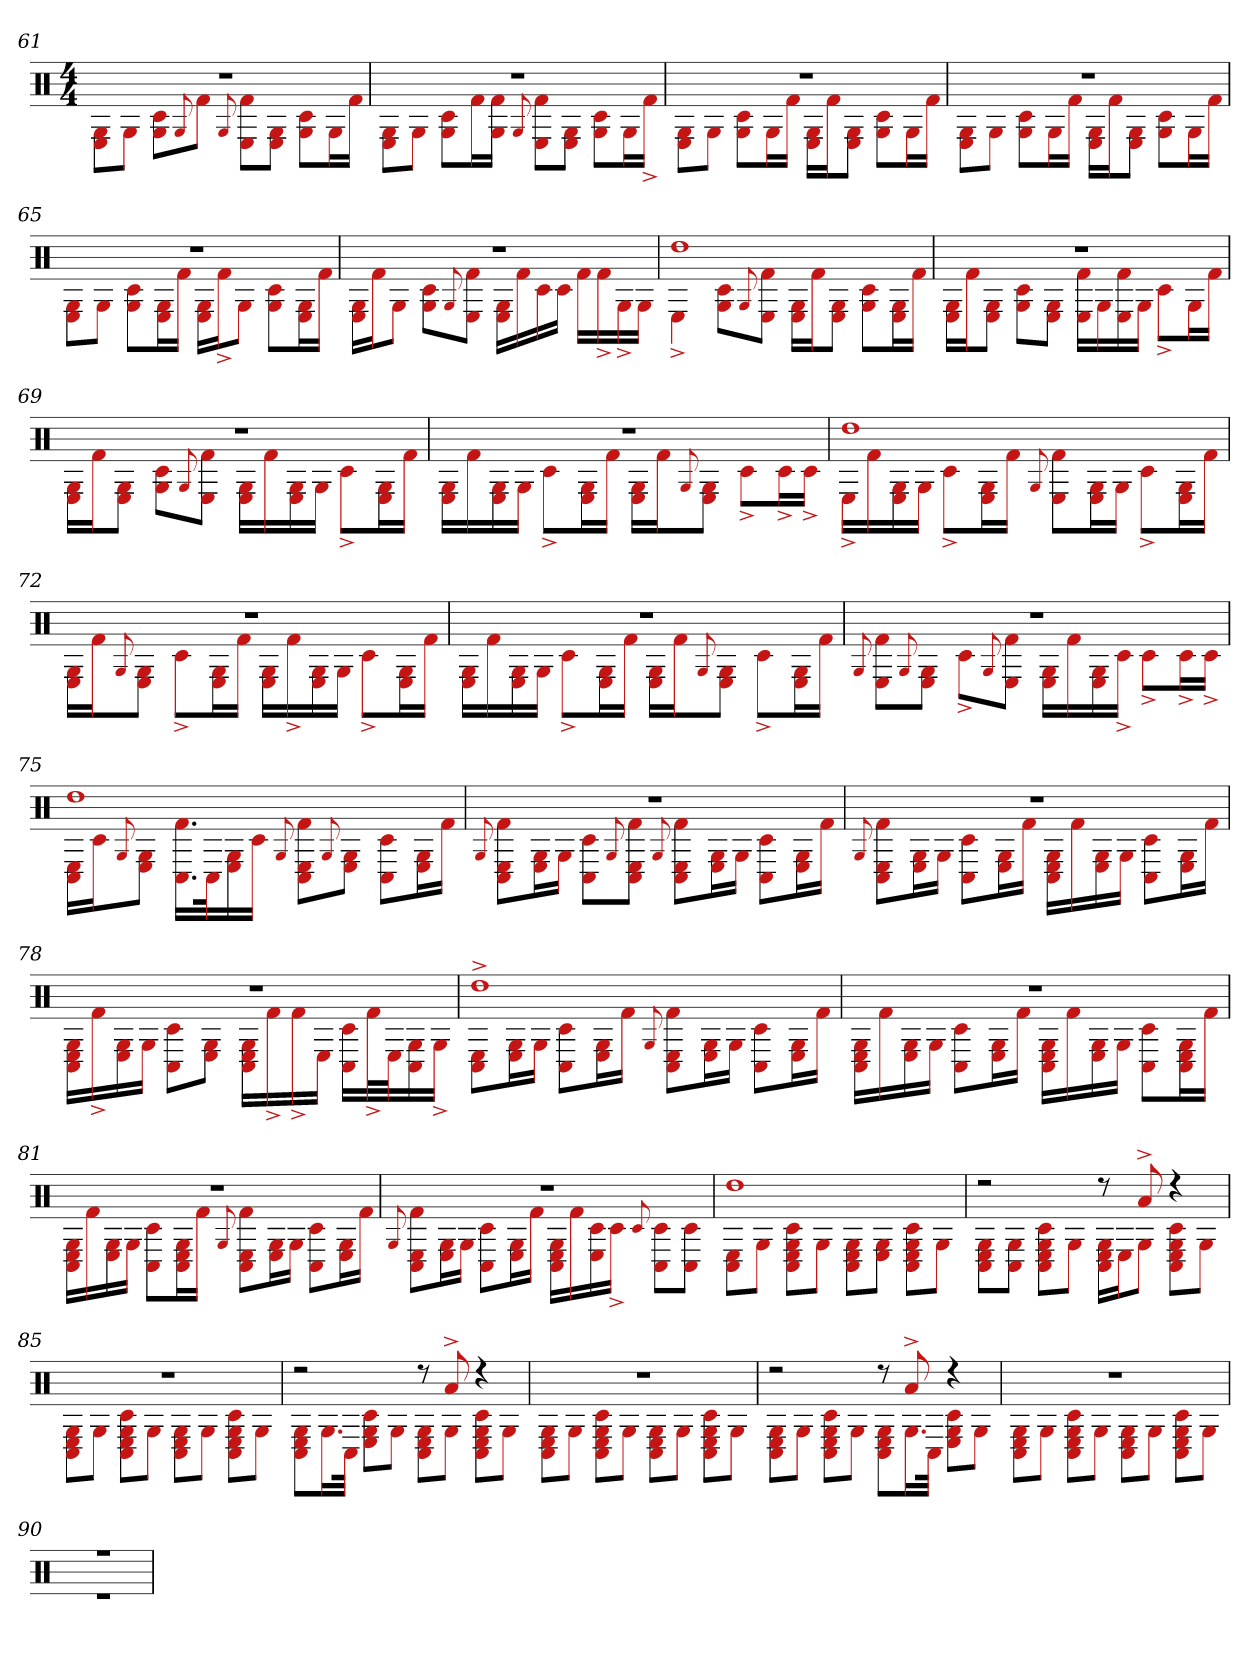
**kern
*part1
*staff1
*clefX
*k[]
*M4/4
=61
*^
1r	8E 8GL
.	8GJ
.	8c# 8GL
.	8qqG
.	8f#J
.	8qqG
.	8E 8f#L
.	8E 8GJ
.	8c# 8GL
.	16GL
.	16f#JJ
=62	=62
1r	8E 8GL
.	8GJ
.	8c# 8GL
.	16f#L
.	16G 16f#JJ
.	8qqG
.	8E 8f#L
.	8E 8GJ
.	8c# 8GL
.	16GL
.	16f#^JJ
=63	=63
1r	8E 8GL
.	8GJ
.	8c# 8GL
.	16GL
.	16f#JJ
.	16E 16GLL
.	16f#J
.	8E 8GJ
.	8c# 8GL
.	16GL
.	16f#JJ
=64	=64
1r	8E 8GL
.	8GJ
.	8c# 8GL
.	16GL
.	16f#JJ
.	16E 16GLL
.	16f#J
.	8E 8GJ
.	8c# 8GL
.	16GL
.	16f#JJ
=65	=65
1r	8E 8GL
.	8GJ
.	8c# 8GL
.	16E 16GL
.	16f#JJ
.	16G 16ELL
.	16f#^J
.	8GJ
.	8c# 8GL
.	16E 16GL
.	16f#JJ
=66	=66
1r	16G 16ELL
.	16f#J
.	8GJ
.	8c# 8GL
.	8qqG
.	8E 8f#J
.	16E 16GLL
.	16f#
.	16c#
.	16c#JJ
.	16f#LL
.	16f#^
.	16G^
.	16GJJ
=67	=67
1dd	4E^
.	8c# 8GL
.	8qqG
.	8E 8f#J
.	16G 16ELL
.	16f#J
.	8E 8GJ
.	8G 8c#L
.	16E 16GL
.	16f#JJ
=68	=68
1r	16E 16GLL
.	16f#J
.	8G 8EJ
.	8c# 8GL
.	8E 8GJ
.	16f# 16ELL
.	16G
.	16f# 16E
.	16GJJ
.	8c#^L
.	16GL
.	16f#JJ
=69	=69
1r	16E 16GLL
.	16f#J
.	8E 8GJ
.	8c# 8GL
.	8qqG
.	8E 8f#J
.	16G 16ELL
.	16f#
.	16G 16E
.	16GJJ
.	8c#^L
.	16E 16GL
.	16f#JJ
=70	=70
1r	16E 16GLL
.	16f#
.	16E 16G
.	16GJJ
.	8c#^L
.	16G 16EL
.	16f#JJ
.	16G 16ELL
.	16f#J
.	8qqG
.	8E 8GJ
.	8c#^L
.	16c#^L
.	16c#^JJ
=71	=71
1dd	16E^LL
.	16f#
.	16E 16G
.	16GJJ
.	8c#^L
.	16E 16GL
.	16f#JJ
.	8qqG
.	8E 8f#L
.	16G 16EL
.	16GJJ
.	8c#^L
.	16G 16EL
.	16f#JJ
=72	=72
1r	16G 16ELL
.	16f#J
.	8qqG
.	8E 8GJ
.	8c#^L
.	16G 16EL
.	16f#JJ
.	16E 16GLL
.	16f#^
.	16E 16G
.	16GJJ
.	8c#^L
.	16G 16EL
.	16f#JJ
=73	=73
1r	16E 16GLL
.	16f#
.	16E 16G
.	16GJJ
.	8c#^L
.	16G 16EL
.	16f#JJ
.	16E 16GLL
.	16f#J
.	8qqG
.	8E 8GJ
.	8c#^L
.	16G 16EL
.	16f#JJ
=74	=74
.	8qqG
1r	8E 8f#L
.	8qqG
.	8E 8GJ
.	8c#^L
.	8qqG
.	8E 8f#J
.	16E 16GLL
.	16f#
.	16E 16G
.	16c#^JJ
.	8c#^L
.	16c#^L
.	16c#^JJ
=75	=75
1dd	16C# 16ELL
.	16c#J
.	8qqG
.	8E 8GJ
.	16.C# 16.f#LL
.	32C#k
.	16E 16G
.	16c#JJ
.	8qqG
.	8C# 8E 8f#L
.	8qqG
.	8E 8GJ
.	8C# 8c#L
.	16E 16GL
.	16f#JJ
=76	=76
.	8qqG
1r	8C# 8E 8f#L
.	16E 16GL
.	16GJJ
.	8C# 8c#L
.	8qqG
.	8C# 8E 8f#J
.	8qqG
.	8C# 8E 8f#L
.	16G 16EL
.	16GJJ
.	8C# 8c#L
.	16G 16EL
.	16f#JJ
=77	=77
.	8qqG
1r	8C# 8E 8f#L
.	16G 16EL
.	16GJJ
.	8C# 8c#L
.	16E 16GL
.	16f#JJ
.	16C# 16E 16GLL
.	16f#
.	16G 16E
.	16GJJ
.	8C# 8c#L
.	16G 16EL
.	16f#JJ
=78	=78
1r	16C# 16E 16GLL
.	16f#^
.	16G 16E
.	16GJJ
.	8C# 8c#L
.	8E 8GJ
.	16C# 16E 16GLL
.	16f#^
.	16f#^
.	16EJJ
.	16c# 16C#LL
.	32f#^L
.	32EJ
.	16C# 16G
.	16G^JJ
=79	=79
1dd^	8C# 8EL
.	16E 16GL
.	16GJJ
.	8C# 8c#L
.	16G 16EL
.	16f#JJ
.	8qqG
.	8C# 8E 8f#L
.	16E 16GL
.	16GJJ
.	8C# 8c#L
.	16G 16EL
.	16f#JJ
=80	=80
1r	16C# 16E 16GLL
.	16f#
.	16G 16E
.	16GJJ
.	8C# 8c#L
.	16G 16EL
.	16f#JJ
.	16C# 16E 16GLL
.	16f#
.	16G 16E
.	16GJJ
.	8C# 8c#L
.	16C# 16G 16EL
.	16f#JJ
=81	=81
1r	16C# 16E 16GLL
.	16f#
.	16E 16G
.	16GJJ
.	8c# 8C#L
.	16C# 16G 16EL
.	16f#JJ
.	8qqG
.	8C# 8E 8f#L
.	16E 16GL
.	16GJJ
.	8C# 8c#L
.	16G 16EL
.	16f#JJ
=82	=82
.	8qqG
1r	8C# 8E 8f#L
.	16E 16GL
.	16GJJ
.	8C# 8c#L
.	16E 16GL
.	16f#JJ
.	16C# 16E 16GLL
.	16f#
.	16E 16c#
.	16c#^JJ
.	8qqc#
.	8C# 8c#L
.	8C# 8c#J
=83	=83
1dd	8C# 8EL
.	8GJ
.	8C# 8c# 8E 8GL
.	8GJ
.	8C# 8E 8GL
.	8E 8GJ
.	8C# 8E 8c# 8GL
.	8GJ
=84	=84
2r	8C# 8E 8GL
.	8C# 8GJ
.	8C# 8c# 8E 8GL
.	8GJ
8r	16C# 16G 16ELL
.	16EJ
8a^	8GJ
4r	8C# 8E 8c# 8GL
.	8GJ
=85	=85
1r	8C# 8E 8GL
.	8GJ
.	8C# 8c# 8E 8GL
.	8GJ
.	8C# 8E 8GL
.	8GJ
.	8C# 8c# 8G 8EL
.	8GJ
=86	=86
2r	8C# 8E 8GL
.	16.GL
.	32C#JJk
.	8E 8c# 8GL
.	8GJ
8r	8C# 8E 8GL
8a^	8GJ
4r	8C# 8E 8c# 8GL
.	8GJ
=87	=87
1r	8C# 8E 8GL
.	8GJ
.	8C# 8c# 8E 8GL
.	8GJ
.	8C# 8E 8GL
.	8GJ
.	8C# 8c# 8G 8EL
.	8GJ
=88	=88
2r	8C# 8E 8GL
.	8GJ
.	8C# 8c# 8G 8EL
.	8GJ
8r	8C# 8G 8EL
8a^	16.GL
.	32C#JJk
4r	8G 8c# 8EL
.	8GJ
=89	=89
1r	8C# 8E 8GL
.	8GJ
.	8C# 8c# 8E 8GL
.	8GJ
.	8C# 8E 8GL
.	8GJ
.	8C# 8c# 8G 8EL
.	8GJ
=90	=90
1r	1r
*v	*v
=
*-
